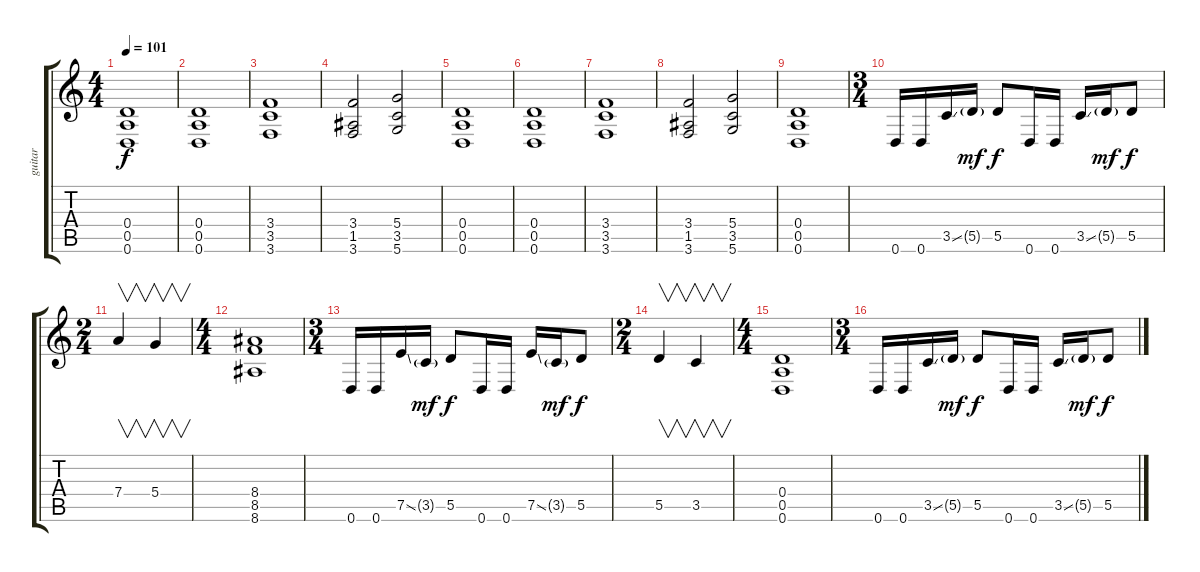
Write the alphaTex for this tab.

\track ("guitar" "guitar") {instrument distortionguitar}
\staff {score tabs}
\tuning (E4 B3 G3 D3 A2 D2) {hide}
\ts (4 4)
\tempo 101
\clef g2
\ks c
(0.4 0.5 0.6).1{dy f} |
(0.4 0.5 0.6).1 |
(3.4 3.5 3.6).1 |
(3.4 1.5 3.6).2 (5.4 3.5 5.6).2 |
(0.4 0.5 0.6).1 |
(0.4 0.5 0.6).1 |
(3.4 3.5 3.6).1 |
(3.4 1.5 3.6).2 (5.4 3.5 5.6).2 |
(0.4 0.5 0.6).1 |
\ts (3 4)
0.6.16 0.6.16 3.5{ss}.16 5.5{g}.16{dy mf} 5.5.8{dy f} 0.6.16 0.6.16 3.5{ss}.16 5.5{g}.16{dy mf} 5.5.8{dy f} |
\ts (2 4)
7.4.4{v} 5.4.4{v} |
\ts (4 4)
(8.4 8.5 8.6).1 |
\ts (3 4)
0.6.16 0.6.16 7.5{ss}.16 3.5{g}.16{dy mf} 5.5.8{dy f} 0.6.16 0.6.16 7.5{ss}.16 3.5{g}.16{dy mf} 5.5.8{dy f} |
\ts (2 4)
5.5.4{v} 3.5.4{v} |
\ts (4 4)
(0.4 0.5 0.6).1 |
\ts (3 4)
0.6.16 0.6.16 3.5{ss}.16 5.5{g}.16{dy mf} 5.5.8{dy f} 0.6.16 0.6.16 3.5{ss}.16 5.5{g}.16{dy mf} 5.5.8{dy f}
